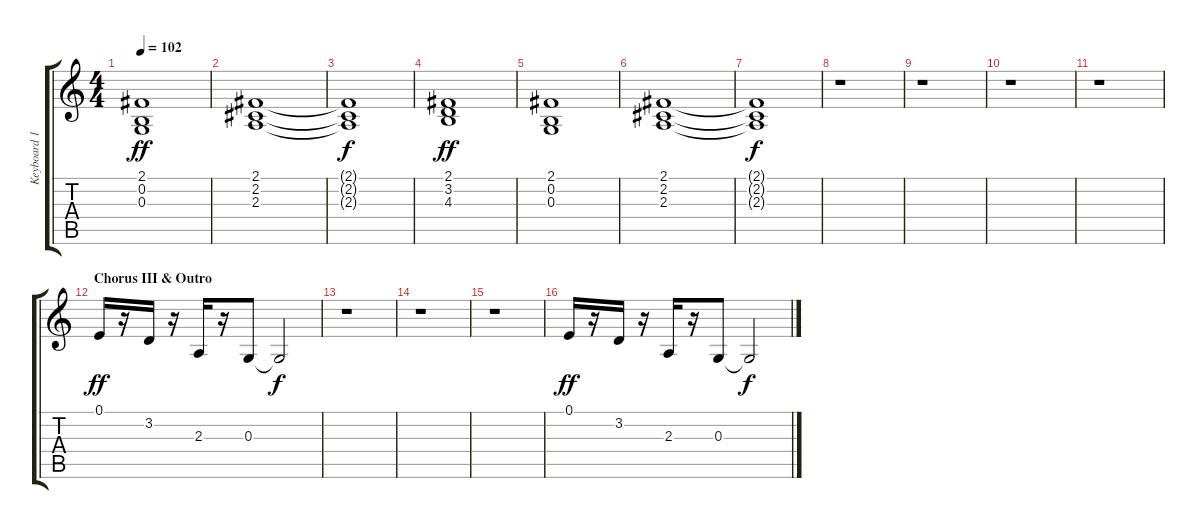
\track ("Keyboard 1" "Keyboard 1") {instrument electricpiano1}
\staff {score tabs}
\tuning (E4 B3 G3 D3 A2 E2) {hide}
\ts (4 4)
\tempo 102
\clef g2
\ks c
(2.1 0.2 0.3).1{dy ff} |
(2.1 2.2 2.3).1 |
(2.1{t} 2.2{t} 2.3{t}).1{dy f} |
(2.1 3.2 4.3).1{dy ff} |
(2.1 0.2 0.3).1 |
(2.1 2.2 2.3).1 |
(2.1{t} 2.2{t} 2.3{t}).1{dy f} |
r.1 |
r.1 |
r.1 |
r.1 |
\section ("" "Chorus III & Outro")
0.1.16{dy ff} r.16 3.2.16 r.16 2.3.16 r.16 0.3.8 0.3{t}.2{dy f} |
r.1 |
r.1 |
r.1 |
0.1.16{dy ff} r.16 3.2.16 r.16 2.3.16 r.16 0.3.8 0.3{t}.2{dy f}
